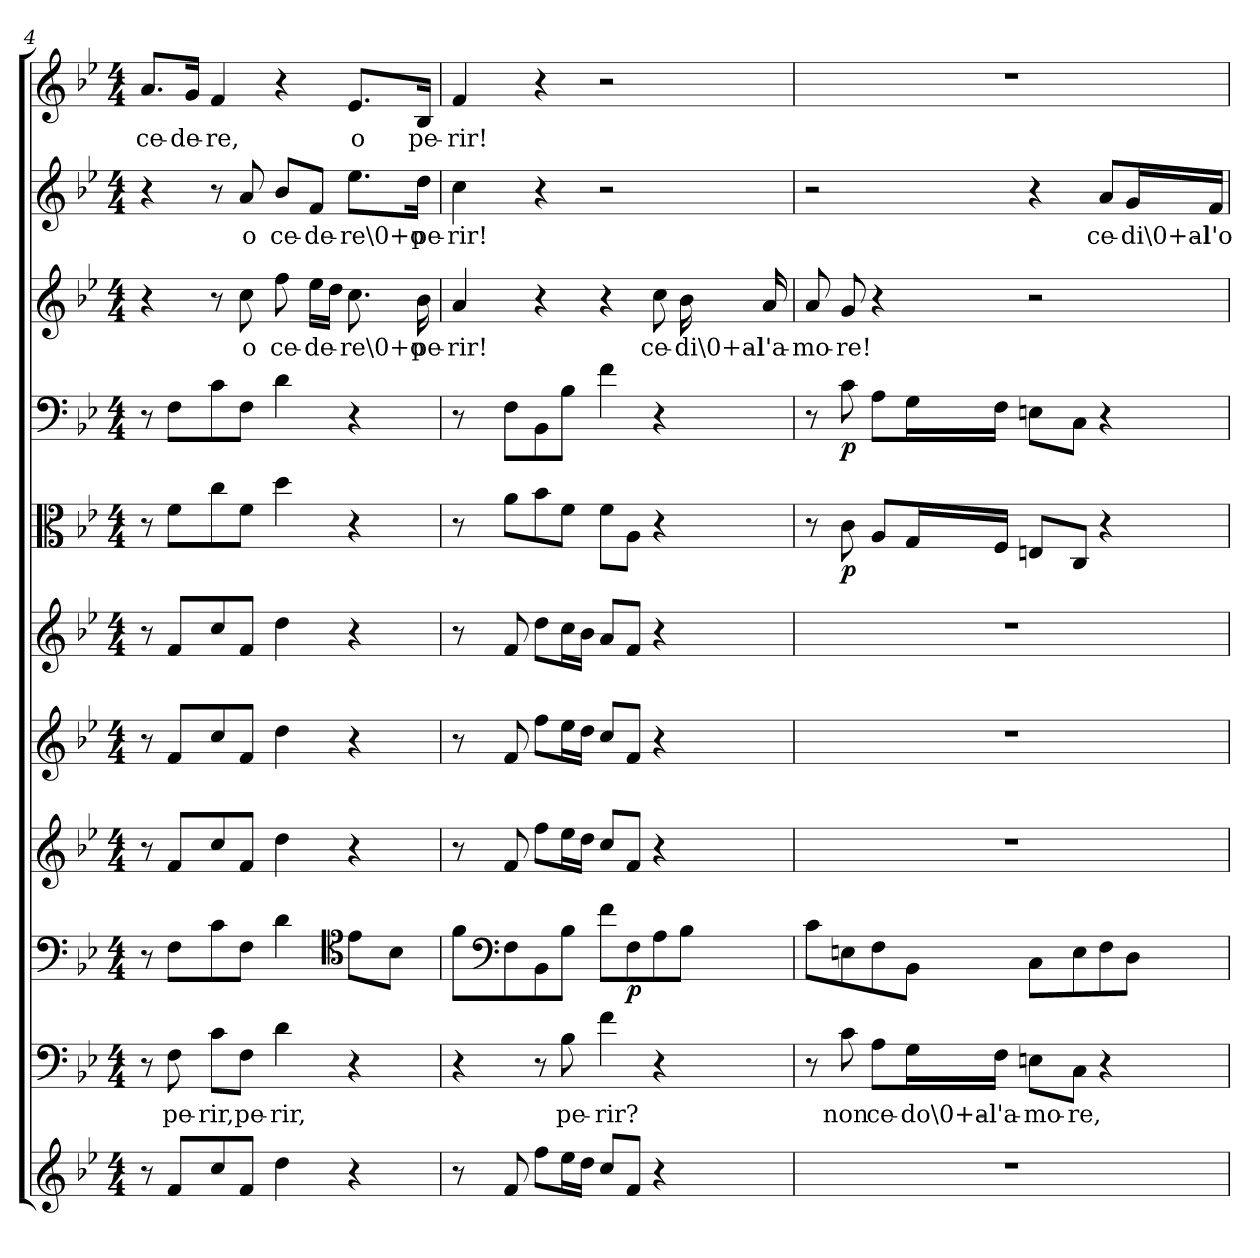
**kern	**kern	**text	**kern	**dynam	**kern	**kern	**kern	**kern	**dynam	**kern	**dynam	**kern	**text	**kern	**text	**kern	**text
*part11	*part10	*part10	*part9	*part9	*part8	*part7	*part6	*part5	*part5	*part4	*part4	*part3	*part3	*part2	*part2	*part1	*part1
*staff11	*staff10	*staff10	*staff9	*staff9	*staff8	*staff7	*staff6	*staff5	*staff5	*staff4	*staff4	*staff3	*staff3	*staff2	*staff2	*staff1	*staff1
*clefG2	*clefF4	*	*clefF4	*	*clefG2	*clefG2	*clefG2	*clefC3	*	*clefF4	*	*clefG2	*	*clefG2	*	*clefG2	*
*k[b-e-]	*k[b-e-]	*	*k[b-e-]	*	*k[b-e-]	*k[b-e-]	*k[b-e-]	*k[b-e-]	*	*k[b-e-]	*	*k[b-e-]	*	*k[b-e-]	*	*k[b-e-]	*
*B-:	*B-:	*	*B-:	*	*B-:	*B-:	*B-:	*B-:	*	*B-:	*	*B-:	*	*B-:	*	*B-:	*
*M4/4	*M4/4	*	*M4/4	*	*M4/4	*M4/4	*M4/4	*M4/4	*	*M4/4	*	*M4/4	*	*M4/4	*	*M4/4	*
=4	=4	=4	=4	=4	=4	=4	=4	=4	=4	=4	=4	=4	=4	=4	=4	=4	=4
8r	8r	.	8r	.	8r	8r	8r	8r	.	8r	.	4r	.	4r	.	8.a/L	ce-
8f/L	8F\	pe-	8F\L	.	8f/L	8f/L	8f/L	8f\L	.	8F\L	.	.	.	.	.	.	.
.	.	.	.	.	.	.	.	.	.	.	.	.	.	.	.	16g/Jk	-de-
8cc/	8c\L	-rir,	8c\	.	8cc/	8cc/	8cc/	8cc\	.	8c\	.	8r	.	8r	.	4f/	-re,
8f/J	8F\J	pe-	8F\J	.	8f/J	8f/J	8f/J	8f\J	.	8F\J	.	8cc\	o	8a/	o	.	.
4dd\	4d\	-rir,	4d\	.	4dd\	4dd\	4dd\	4dd\	.	4d\	.	8ff\	ce-	8b-/L	ce-	4r	.
.	.	.	.	.	.	.	.	.	.	.	.	16ee-\LL	-de-	8f/J	-de-	.	.
.	.	.	.	.	.	.	.	.	.	.	.	16dd\JJ	.	.	.	.	.
*	*	*	*clefC4	*	*	*	*	*	*	*	*	*	*	*	*	*	*
4r	4r	.	8e-\L	.	4r	4r	4r	4r	.	4r	.	8.cc\	-re\0+o	8.ee-\L	-re\0+o	8.e-/L	o
.	.	.	8B-\J	.	.	.	.	.	.	.	.	.	.	.	.	.	.
.	.	.	.	.	.	.	.	.	.	.	.	16b-\	pe-	16dd\Jk	pe-	16B-/Jk	pe-
=5	=5	=5	=5	=5	=5	=5	=5	=5	=5	=5	=5	=5	=5	=5	=5	=5	=5
8r	4r	.	8f\L	.	8r	8r	8r	8r	.	8r	.	4a/	-rir!	4cc\	-rir!	4f/	-rir!
*	*	*	*clefF4	*	*	*	*	*	*	*	*	*	*	*	*	*	*
8f/	.	.	8F\	.	8f/	8f/	8f/	8a\L	.	8F\L	.	.	.	.	.	.	.
8ff\L	8r	.	8BB-\	.	8ff\L	8ff\L	8dd\L	8b-\	.	8BB-\	.	4r	.	4r	.	4r	.
16ee-\L	8B-\	pe-	8B-\J	.	16ee-\L	16ee-\L	16cc\L	8f\J	.	8B-\J	.	.	.	.	.	.	.
16dd\JJ	.	.	.	.	16dd\JJ	16dd\JJ	16b-\JJ	.	.	.	.	.	.	.	.	.	.
8cc/L	4f\	-rir?	8f\L	.	8cc/L	8cc/L	8a/L	8f\L	.	4f\	.	4r	.	2r	.	2r	.
8f/J	.	.	8F\	p	8f/J	8f/J	8f/J	8A\J	.	.	.	.	.	.	.	.	.
4r	4r	.	8A\	.	4r	4r	4r	4r	.	4r	.	8cc\	ce-	.	.	.	.
.	.	.	8B-\J	.	.	.	.	.	.	.	.	16b-\	-di\0+al-	.	.	.	.
.	.	.	.	.	.	.	.	.	.	.	.	16a/	-l'a-	.	.	.	.
=6	=6	=6	=6	=6	=6	=6	=6	=6	=6	=6	=6	=6	=6	=6	=6	=6	=6
1r	8r	.	8c\L	.	1r	1r	1r	8r	.	8r	.	8a/	-mo-	2r	.	1r	.
.	8c\	non	8En\	.	.	.	.	8c\	p	8c\	p	8g/	-re!	.	.	.	.
.	8A\L	ce-	8F\	.	.	.	.	8A/L	.	8A\L	.	4r	.	.	.	.	.
.	16G\L	-do\0+al-	8BB-\J	.	.	.	.	16G/L	.	16G\L	.	.	.	.	.	.	.
.	16F\JJ	-l'a-	.	.	.	.	.	16F/JJ	.	16F\JJ	.	.	.	.	.	.	.
.	8En\L	-mo-	8C\L	.	.	.	.	8En/L	.	8En\L	.	2r	.	4r	.	.	.
.	8C\J	-re,	8E\	.	.	.	.	8C/J	.	8C\J	.	.	.	.	.	.	.
.	4r	.	8F\	.	.	.	.	4r	.	4r	.	.	.	8a/L	ce-	.	.
.	.	.	8D\J	.	.	.	.	.	.	.	.	.	.	16g/L	-di\0+al-	.	.
.	.	.	.	.	.	.	.	.	.	.	.	.	.	16f/JJ	-l'o-	.	.
=	=	=	=	=	=	=	=	=	=	=	=	=	=	=	=	=	=
*-	*-	*-	*-	*-	*-	*-	*-	*-	*-	*-	*-	*-	*-	*-	*-	*-	*-
